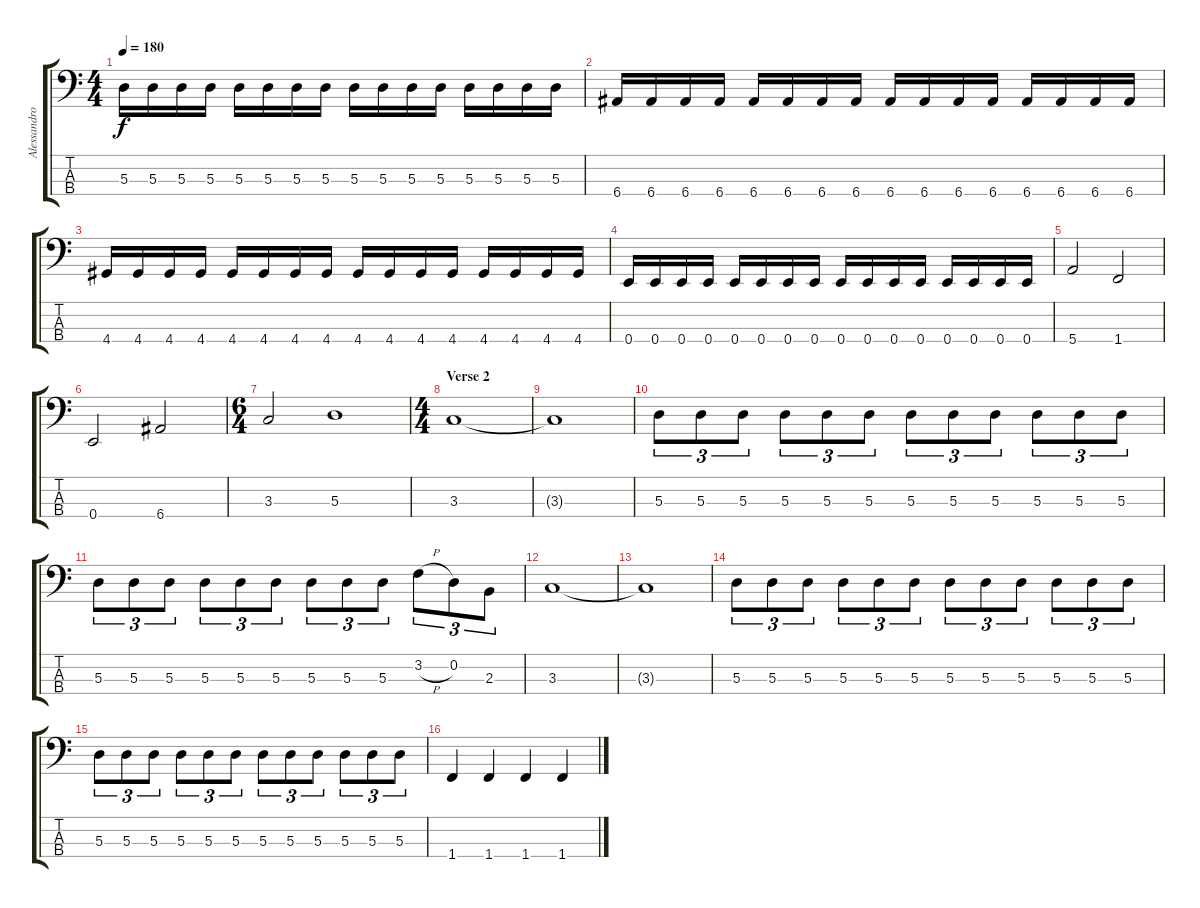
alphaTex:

\track ("Alessandro Lotta" "Alessandro") {instrument electricbassfinger}
\staff {score tabs}
\tuning (G2 D2 A1 E1) {hide}
\ts (4 4)
\tempo 180
\clef f4
\ks c
5.3.16{dy f} 5.3.16 5.3.16 5.3.16 5.3.16 5.3.16 5.3.16 5.3.16 5.3.16 5.3.16 5.3.16 5.3.16 5.3.16 5.3.16 5.3.16 5.3.16 |
6.4.16 6.4.16 6.4.16 6.4.16 6.4.16 6.4.16 6.4.16 6.4.16 6.4.16 6.4.16 6.4.16 6.4.16 6.4.16 6.4.16 6.4.16 6.4.16 |
4.4.16 4.4.16 4.4.16 4.4.16 4.4.16 4.4.16 4.4.16 4.4.16 4.4.16 4.4.16 4.4.16 4.4.16 4.4.16 4.4.16 4.4.16 4.4.16 |
0.4.16 0.4.16 0.4.16 0.4.16 0.4.16 0.4.16 0.4.16 0.4.16 0.4.16 0.4.16 0.4.16 0.4.16 0.4.16 0.4.16 0.4.16 0.4.16 |
5.4.2 1.4.2 |
0.4.2 6.4.2 |
\ts (6 4)
3.3.2 5.3.1 |
\ts (4 4)
\section ("" "Verse 2")
3.3.1 |
3.3{t}.1 |
5.3.8{tu (3 2)} 5.3.8{tu (3 2)} 5.3.8{tu (3 2)} 5.3.8{tu (3 2)} 5.3.8{tu (3 2)} 5.3.8{tu (3 2)} 5.3.8{tu (3 2)} 5.3.8{tu (3 2)} 5.3.8{tu (3 2)} 5.3.8{tu (3 2)} 5.3.8{tu (3 2)} 5.3.8{tu (3 2)} |
5.3.8{tu (3 2)} 5.3.8{tu (3 2)} 5.3.8{tu (3 2)} 5.3.8{tu (3 2)} 5.3.8{tu (3 2)} 5.3.8{tu (3 2)} 5.3.8{tu (3 2)} 5.3.8{tu (3 2)} 5.3.8{tu (3 2)} 3.2{h}.8{tu (3 2)} 0.2.8{tu (3 2)} 2.3.8{tu (3 2)} |
3.3.1 |
3.3{t}.1 |
5.3.8{tu (3 2)} 5.3.8{tu (3 2)} 5.3.8{tu (3 2)} 5.3.8{tu (3 2)} 5.3.8{tu (3 2)} 5.3.8{tu (3 2)} 5.3.8{tu (3 2)} 5.3.8{tu (3 2)} 5.3.8{tu (3 2)} 5.3.8{tu (3 2)} 5.3.8{tu (3 2)} 5.3.8{tu (3 2)} |
5.3.8{tu (3 2)} 5.3.8{tu (3 2)} 5.3.8{tu (3 2)} 5.3.8{tu (3 2)} 5.3.8{tu (3 2)} 5.3.8{tu (3 2)} 5.3.8{tu (3 2)} 5.3.8{tu (3 2)} 5.3.8{tu (3 2)} 5.3.8{tu (3 2)} 5.3.8{tu (3 2)} 5.3.8{tu (3 2)} |
1.4.4 1.4.4 1.4.4 1.4.4
